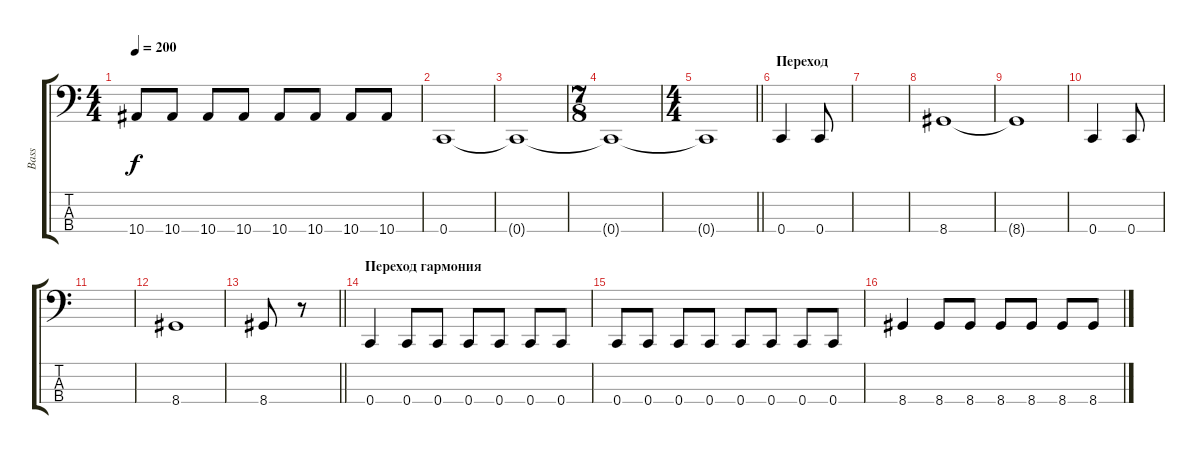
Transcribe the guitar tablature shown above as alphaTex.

\track ("Bass" "Bass") {instrument electricbasspick}
\staff {score tabs}
\tuning (F2 C2 G1 C1) {hide}
\ts (4 4)
\tempo 200
\clef f4
\ks c
10.4{t}.8{dy f} 10.4.8 10.4.8 10.4.8 10.4.8 10.4.8 10.4.8 10.4.8 |
0.4.1 |
0.4{t}.1 |
\ts (7 8)
0.4{t}.1 |
\ts (4 4)
\barLineRight lightlight
0.4{t}.1 |
\section ("" "Переход")
0.4.4 0.4.8 |
|
8.4.1 |
8.4{t}.1 |
0.4.4 0.4.8 |
|
8.4.1 |
\barLineRight lightlight
8.4.8 r.8 |
\section ("" "Переход гармония")
0.4.4 0.4.8 0.4.8 0.4.8 0.4.8 0.4.8 0.4.8 |
0.4.8 0.4.8 0.4.8 0.4.8 0.4.8 0.4.8 0.4.8 0.4.8 |
8.4.4 8.4.8 8.4.8 8.4.8 8.4.8 8.4.8 8.4.8
